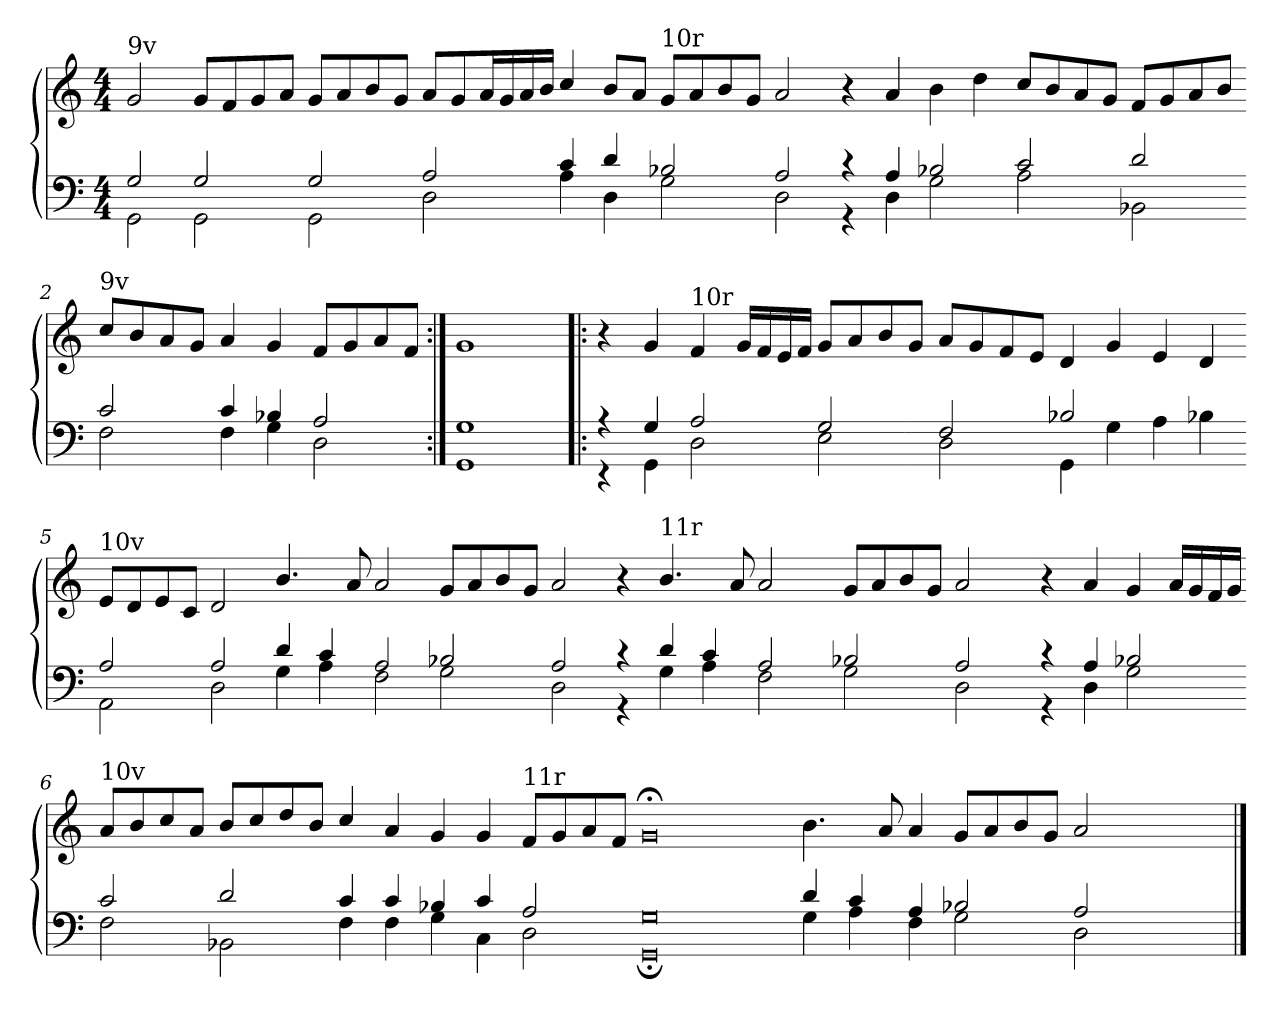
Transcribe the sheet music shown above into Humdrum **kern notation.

**kern	**kern
*part1	*part1
*staff2	*staff1
*clefF4	*clefG2
*k[]	*k[]
*M4/4	*M4/4
=1	=1
*^	*
*	*^	*
!	!	!	!LO:TX:t=9v
1ryy	2G/	2GG\	2g/
.	2G/	2GG\	8g/L
.	.	.	8f/
.	.	.	8g/
.	.	.	8a/J
1ryy	2G/	2GG\	8g/L
.	.	.	8a/
.	.	.	8b/
.	.	.	8g/J
.	2A/	2D\	8a/L
.	.	.	8g/
.	.	.	16a/L
.	.	.	16g/
.	.	.	16a/
.	.	.	16b/JJ
2%7ryy	4c/	4A\	4cc/
.	4d/	4D\	8b/L
.	.	.	8a/J
!	!	!	!LO:TX:t=10r
.	2B-X/	2G\	8g/L
.	.	.	8a/
.	.	.	8b/
.	.	.	8g/J
.	2A/	2D\	2a/
.	4r	4r	4r
.	4A/	4D\	4a/
.	2B-X/	2G\	4b\
.	.	.	4dd\
.	2c/	2A\	8cc/L
.	.	.	8b/
.	.	.	8a/
.	.	.	8g/J
.	2d/	2BB-X\	8f/L
.	.	.	8g/
.	.	.	8a/
.	.	.	8b/J
!!LO:LB:g=z
=2-	=2-	=2-	=2-
!	!	!	!LO:TX:t=9v
1ryy	2c/	2F\	8cc/L
.	.	.	8b/
.	.	.	8a/
.	.	.	8g/J
.	4c/	4F\	4a/
.	4B-X/	4G\	4g/
2ryy	2A/	2D\	8f/L
.	.	.	8g/
.	.	.	8a/
.	.	.	8f/J
=3:|!	=3:|!	=3:|!	=3:|!
1ryy	1G	1GG	1g
=4!|:	=4!|:	=4!|:	=4!|:
1ryy	4r	4r	4r
.	4G/	4GG\	4g/
!	!	!	!LO:TX:t=10r
.	2A/	2D\	4f/
.	.	.	16g/LL
.	.	.	16f/
.	.	.	16e/
.	.	.	16f/JJ
0ryy	2G/	2E\	8g/L
.	.	.	8a/
.	.	.	8b/
.	.	.	8g/J
.	2F/	2D\	8a/L
.	.	.	8g/
.	.	.	8f/
.	.	.	8e/J
.	2B-X/	4GG\	4d/
.	.	4G\	4g/
.	2ryy	4A\	4e/
.	.	4B-X\	4d/
!!LO:PB:g=z
=5-	=5-	=5-	=5-
!	!	!	!LO:TX:t=10v
1ryy	2A/	2AA\	8e/L
.	.	.	8d/
.	.	.	8e/
.	.	.	8c/J
.	2A/	2D\	2d/
1ryy	4d/	4G\	4.b/
.	4c/	4A\	.
.	.	.	8a/
.	2A/	2F\	2a/
1ryy	2B-X/	2G\	8g/L
.	.	.	8a/
.	.	.	8b/
.	.	.	8g/J
.	2A/	2D\	2a/
1ryy	4r	4r	4r
!	!	!	!LO:TX:t=11r
.	4d/	4G\	4.b/
.	4c/	4A\	.
.	.	.	8a/
.	2A/	2F\	2a/
1ryy	.	.	.
.	2B-X/	2G\	8g/L
.	.	.	8a/
.	.	.	8b/
.	.	.	8g/J
.	2A/	2D\	2a/
1ryy	.	.	.
.	4r	4r	4r
.	4A/	4D\	4a/
.	2B-X/	2G\	4g/
4ryy	.	.	16a/LL
.	.	.	16g/
.	.	.	16f/
.	.	.	16g/JJ
!!LO:LB:g=z
=6-	=6-	=6-	=6-
!	!	!	!LO:TX:t=10v
0ryy	2c/	2F\	8a/L
.	.	.	8b/
.	.	.	8cc/
.	.	.	8a/J
.	2d/	2BB-X\	8b/L
.	.	.	8cc/
.	.	.	8dd/
.	.	.	8b/J
.	4c/	4F\	4cc/
.	4c/	4F\	4a/
.	4B-X/	4G\	4g/
.	4c/	4C\	4g/
!	!	!	!LO:TX:t=11r
2ryy	2A/	2D\	8f/L
.	.	.	8g/
.	.	.	8a/
.	.	.	8f/J
00ryy	0G;<	0GG	0g;<
.	4G\	4d/	4.b\
.	4A\	4c/	.
.	.	.	8a/
.	4F\	4A/	4a/
.	2G\	2B-X/	8g/L
.	.	.	8a/
.	.	.	8b/
.	.	.	8g/J
.	2D\	2A/	2a/
.	2ryy	2ryy	2ryy
4ryy	.	.	.
*v	*v	*v	*
==	==
*-	*-
